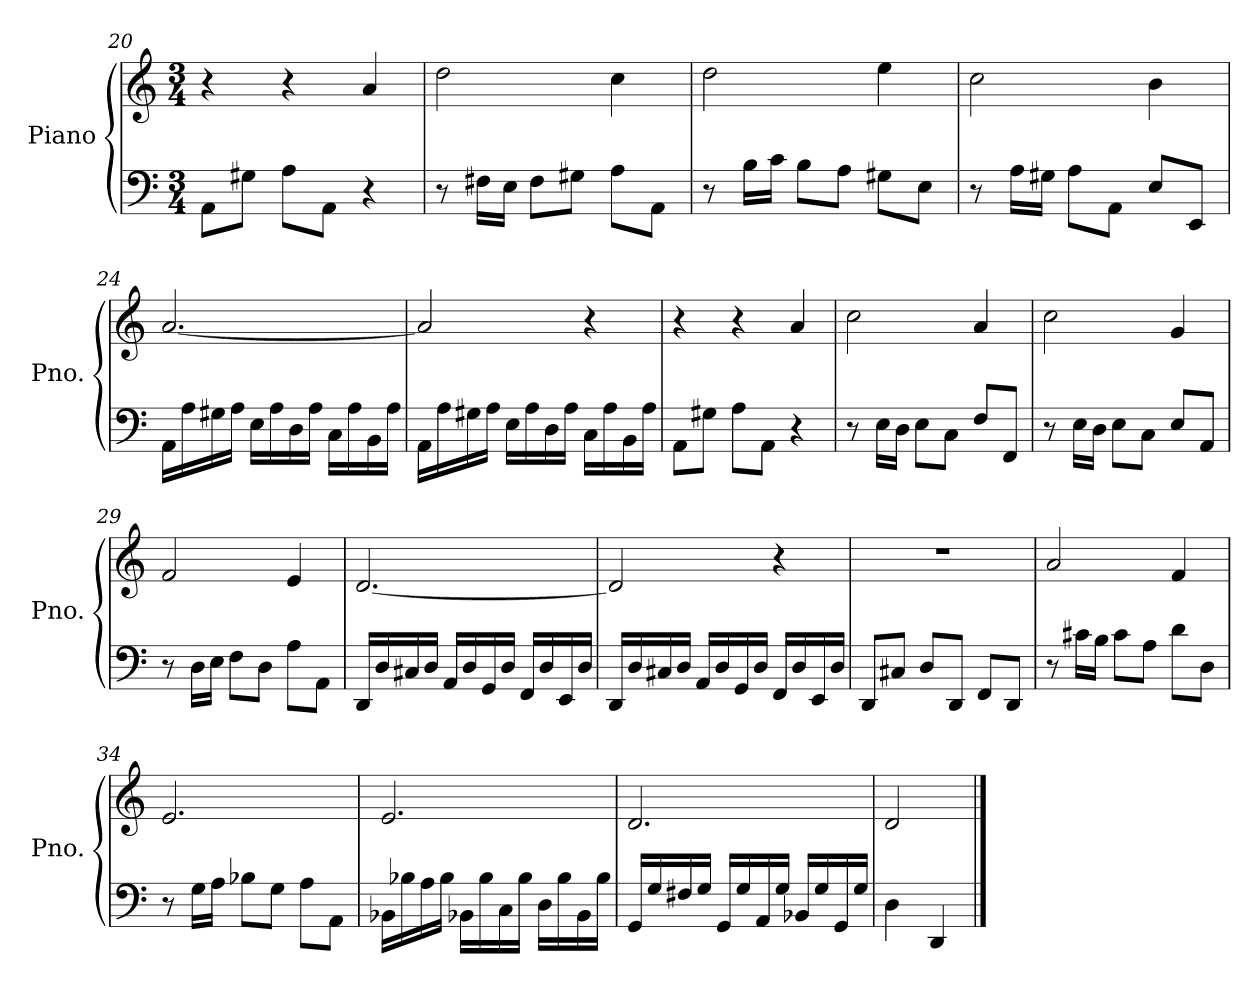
**kern	**kern
*part1	*part1
*staff2	*staff1
*I"Piano	*
*I'Pno.	*
*clefF4	*clefG2
*k[]	*k[]
*M3/4	*M3/4
=20	=20
8AA\L	4r
8G#X\J	.
8A\L	4r
8AA\J	.
4r	4a/
!!LO:LB:g=z
=21	=21
8r	2dd\
16F#X\LL	.
16E\JJ	.
8F#\L	.
8G#X\J	.
8A\L	4cc\
8AA\J	.
=22	=22
8r	2dd\
16B\LL	.
16c\JJ	.
8B\L	.
8A\J	.
8G#X\L	4ee\
8E\J	.
=23	=23
8r	2cc\
16A\LL	.
16G#X\JJ	.
8A\L	.
8AA\J	.
8E/L	4b\
8EE/J	.
=24	=24
16AA\LL	[2.a/
16A\	.
16G#X\	.
16A\JJ	.
16E\LL	.
16A\	.
16D\	.
16A\JJ	.
16C\LL	.
16A\	.
16BB\	.
16A\JJ	.
=25	=25
16AA\LL	2a/]
16A\	.
16G#X\	.
16A\JJ	.
16E\LL	.
16A\	.
16D\	.
16A\JJ	.
16C\LL	4r
16A\	.
16BB\	.
16A\JJ	.
!!LO:PB:g=z
=26	=26
8AA\L	4r
8G#X\J	.
8A\L	4r
8AA\J	.
4r	4a/
=27	=27
8r	2cc\
16E\LL	.
16D\JJ	.
8E\L	.
8C\J	.
8F/L	4a/
8FF/J	.
=28	=28
8r	2cc\
16E\LL	.
16D\JJ	.
8E\L	.
8C\J	.
8E/L	4g/
8AA/J	.
=29	=29
8r	2f/
16D\LL	.
16E\JJ	.
8F\L	.
8D\J	.
8A\L	4e/
8AA\J	.
=30	=30
16DD/LL	[2.d/
16D/	.
16C#X/	.
16D/JJ	.
16AA/LL	.
16D/	.
16GG/	.
16D/JJ	.
16FF/LL	.
16D/	.
16EE/	.
16D/JJ	.
!!LO:LB:g=z
=31	=31
16DD/LL	2d/]
16D/	.
16C#X/	.
16D/JJ	.
16AA/LL	.
16D/	.
16GG/	.
16D/JJ	.
16FF/LL	4r
16D/	.
16EE/	.
16D/JJ	.
=32	=32
8DD/L	2.r
8C#X/J	.
8D/L	.
8DD/J	.
8FF/L	.
8DD/J	.
=33	=33
8r	2a/
16c#X\LL	.
16B\JJ	.
8c#\L	.
8A\J	.
8d\L	4f/
8D\J	.
=34	=34
8r	2.e/
16G\LL	.
16A\JJ	.
8B-X\L	.
8G\J	.
8A\L	.
8AA\J	.
=35	=35
16BB-X\LL	2.e/
16B-X\	.
16A\	.
16B-\JJ	.
16BB-X\LL	.
16B-\	.
16C\	.
16B-\JJ	.
16D\LL	.
16B-\	.
16BB-\	.
16B-\JJ	.
!!LO:LB:g=z
=36	=36
16GG/LL	2.d/
16G/	.
16F#X/	.
16G/JJ	.
16GG/LL	.
16G/	.
16AA/	.
16G/JJ	.
16BB-X/LL	.
16G/	.
16GG/	.
16G/JJ	.
=37	=37
4D\	2d/
4DD/	.
==	==
*-	*-
